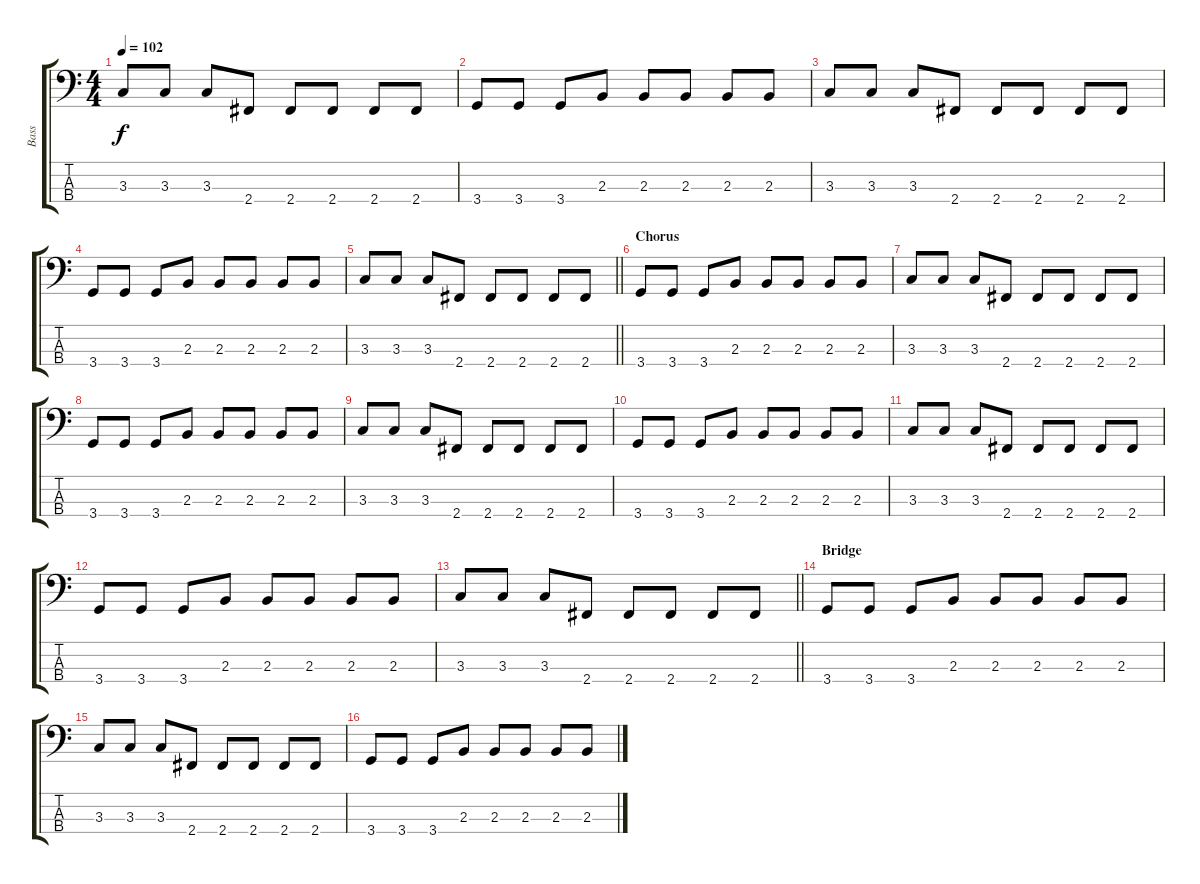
\track ("Bass" "Bass") {instrument electricbassfinger}
\staff {score tabs}
\tuning (G2 D2 A1 E1) {hide}
\ts (4 4)
\tempo 102
\clef f4
\ks c
3.3.8{dy f} 3.3.8 3.3.8 2.4.8 2.4.8 2.4.8 2.4.8 2.4.8 |
3.4.8 3.4.8 3.4.8 2.3.8 2.3.8 2.3.8 2.3.8 2.3.8 |
3.3.8 3.3.8 3.3.8 2.4.8 2.4.8 2.4.8 2.4.8 2.4.8 |
3.4.8 3.4.8 3.4.8 2.3.8 2.3.8 2.3.8 2.3.8 2.3.8 |
\barLineRight lightlight
3.3.8 3.3.8 3.3.8 2.4.8 2.4.8 2.4.8 2.4.8 2.4.8 |
\section ("" "Chorus")
3.4.8 3.4.8 3.4.8 2.3.8 2.3.8 2.3.8 2.3.8 2.3.8 |
3.3.8 3.3.8 3.3.8 2.4.8 2.4.8 2.4.8 2.4.8 2.4.8 |
3.4.8 3.4.8 3.4.8 2.3.8 2.3.8 2.3.8 2.3.8 2.3.8 |
3.3.8 3.3.8 3.3.8 2.4.8 2.4.8 2.4.8 2.4.8 2.4.8 |
3.4.8 3.4.8 3.4.8 2.3.8 2.3.8 2.3.8 2.3.8 2.3.8 |
3.3.8 3.3.8 3.3.8 2.4.8 2.4.8 2.4.8 2.4.8 2.4.8 |
3.4.8 3.4.8 3.4.8 2.3.8 2.3.8 2.3.8 2.3.8 2.3.8 |
\barLineRight lightlight
3.3.8 3.3.8 3.3.8 2.4.8 2.4.8 2.4.8 2.4.8 2.4.8 |
\section ("" "Bridge")
3.4.8 3.4.8 3.4.8 2.3.8 2.3.8 2.3.8 2.3.8 2.3.8 |
3.3.8 3.3.8 3.3.8 2.4.8 2.4.8 2.4.8 2.4.8 2.4.8 |
3.4.8 3.4.8 3.4.8 2.3.8 2.3.8 2.3.8 2.3.8 2.3.8
